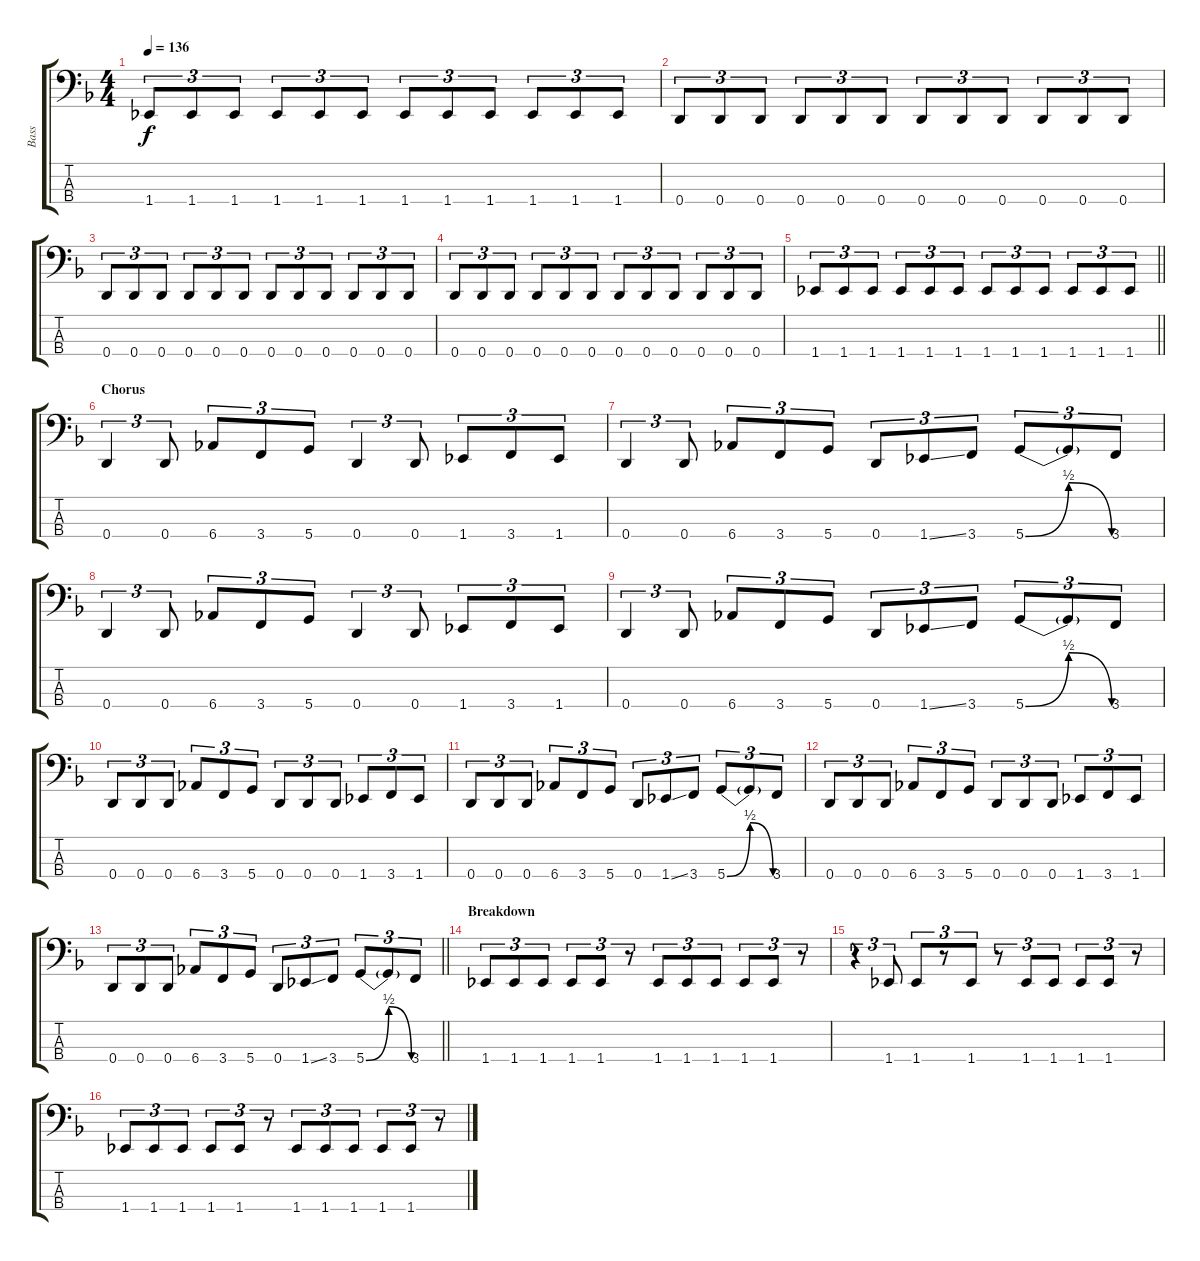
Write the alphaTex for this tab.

\track ("Bass" "Bass") {instrument electricbasspick}
\staff {score tabs}
\tuning (G2 D2 A1 D1) {hide}
\ts (4 4)
\tempo 136
\clef f4
\ks dminor
1.4.8{tu (3 2) dy f} 1.4.8{tu (3 2)} 1.4.8{tu (3 2)} 1.4.8{tu (3 2)} 1.4.8{tu (3 2)} 1.4.8{tu (3 2)} 1.4.8{tu (3 2)} 1.4.8{tu (3 2)} 1.4.8{tu (3 2)} 1.4.8{tu (3 2)} 1.4.8{tu (3 2)} 1.4.8{tu (3 2)} |
0.4.8{tu (3 2)} 0.4.8{tu (3 2)} 0.4.8{tu (3 2)} 0.4.8{tu (3 2)} 0.4.8{tu (3 2)} 0.4.8{tu (3 2)} 0.4.8{tu (3 2)} 0.4.8{tu (3 2)} 0.4.8{tu (3 2)} 0.4.8{tu (3 2)} 0.4.8{tu (3 2)} 0.4.8{tu (3 2)} |
0.4.8{tu (3 2)} 0.4.8{tu (3 2)} 0.4.8{tu (3 2)} 0.4.8{tu (3 2)} 0.4.8{tu (3 2)} 0.4.8{tu (3 2)} 0.4.8{tu (3 2)} 0.4.8{tu (3 2)} 0.4.8{tu (3 2)} 0.4.8{tu (3 2)} 0.4.8{tu (3 2)} 0.4.8{tu (3 2)} |
0.4.8{tu (3 2)} 0.4.8{tu (3 2)} 0.4.8{tu (3 2)} 0.4.8{tu (3 2)} 0.4.8{tu (3 2)} 0.4.8{tu (3 2)} 0.4.8{tu (3 2)} 0.4.8{tu (3 2)} 0.4.8{tu (3 2)} 0.4.8{tu (3 2)} 0.4.8{tu (3 2)} 0.4.8{tu (3 2)} |
\barLineRight lightlight
1.4.8{tu (3 2)} 1.4.8{tu (3 2)} 1.4.8{tu (3 2)} 1.4.8{tu (3 2)} 1.4.8{tu (3 2)} 1.4.8{tu (3 2)} 1.4.8{tu (3 2)} 1.4.8{tu (3 2)} 1.4.8{tu (3 2)} 1.4.8{tu (3 2)} 1.4.8{tu (3 2)} 1.4.8{tu (3 2)} |
\section ("" "Chorus")
0.4.4{tu (3 2)} 0.4.8{tu (3 2)} 6.4.8{tu (3 2)} 3.4.8{tu (3 2)} 5.4.8{tu (3 2)} 0.4.4{tu (3 2)} 0.4.8{tu (3 2)} 1.4.8{tu (3 2)} 3.4.8{tu (3 2)} 1.4.8{tu (3 2)} |
0.4.4{tu (3 2)} 0.4.8{tu (3 2)} 6.4.8{tu (3 2)} 3.4.8{tu (3 2)} 5.4.8{tu (3 2)} 0.4.8{tu (3 2)} 1.4{ss}.8{tu (3 2)} 3.4.8{tu (3 2)} 5.4{be (bendrelease 0 0 20 2 20 2 60 0)}.8{tu (3 2)} 5.4{t}.8{tu (3 2)} 3.4.8{tu (3 2)} |
0.4.4{tu (3 2)} 0.4.8{tu (3 2)} 6.4.8{tu (3 2)} 3.4.8{tu (3 2)} 5.4.8{tu (3 2)} 0.4.4{tu (3 2)} 0.4.8{tu (3 2)} 1.4.8{tu (3 2)} 3.4.8{tu (3 2)} 1.4.8{tu (3 2)} |
0.4.4{tu (3 2)} 0.4.8{tu (3 2)} 6.4.8{tu (3 2)} 3.4.8{tu (3 2)} 5.4.8{tu (3 2)} 0.4.8{tu (3 2)} 1.4{ss}.8{tu (3 2)} 3.4.8{tu (3 2)} 5.4{be (bendrelease 0 0 20 2 20 2 60 0)}.8{tu (3 2)} 5.4{t}.8{tu (3 2)} 3.4.8{tu (3 2)} |
0.4.8{tu (3 2)} 0.4.8{tu (3 2)} 0.4.8{tu (3 2)} 6.4.8{tu (3 2)} 3.4.8{tu (3 2)} 5.4.8{tu (3 2)} 0.4.8{tu (3 2)} 0.4.8{tu (3 2)} 0.4.8{tu (3 2)} 1.4.8{tu (3 2)} 3.4.8{tu (3 2)} 1.4.8{tu (3 2)} |
0.4.8{tu (3 2)} 0.4.8{tu (3 2)} 0.4.8{tu (3 2)} 6.4.8{tu (3 2)} 3.4.8{tu (3 2)} 5.4.8{tu (3 2)} 0.4.8{tu (3 2)} 1.4{ss}.8{tu (3 2)} 3.4.8{tu (3 2)} 5.4{be (bendrelease 0 0 20 2 20 2 60 0)}.8{tu (3 2)} 5.4{t}.8{tu (3 2)} 3.4.8{tu (3 2)} |
0.4.8{tu (3 2)} 0.4.8{tu (3 2)} 0.4.8{tu (3 2)} 6.4.8{tu (3 2)} 3.4.8{tu (3 2)} 5.4.8{tu (3 2)} 0.4.8{tu (3 2)} 0.4.8{tu (3 2)} 0.4.8{tu (3 2)} 1.4.8{tu (3 2)} 3.4.8{tu (3 2)} 1.4.8{tu (3 2)} |
\barLineRight lightlight
0.4.8{tu (3 2)} 0.4.8{tu (3 2)} 0.4.8{tu (3 2)} 6.4.8{tu (3 2)} 3.4.8{tu (3 2)} 5.4.8{tu (3 2)} 0.4.8{tu (3 2)} 1.4{ss}.8{tu (3 2)} 3.4.8{tu (3 2)} 5.4{be (bendrelease 0 0 20 2 20 2 60 0)}.8{tu (3 2)} 5.4{t}.8{tu (3 2)} 3.4.8{tu (3 2)} |
\section ("" "Breakdown")
1.4.8{tu (3 2)} 1.4.8{tu (3 2)} 1.4.8{tu (3 2)} 1.4.8{tu (3 2)} 1.4.8{tu (3 2)} r.8{tu (3 2)} 1.4.8{tu (3 2)} 1.4.8{tu (3 2)} 1.4.8{tu (3 2)} 1.4.8{tu (3 2)} 1.4.8{tu (3 2)} r.8{tu (3 2)} |
r.4{tu (3 2)} 1.4.8{tu (3 2)} 1.4.8{tu (3 2)} r.8{tu (3 2)} 1.4.8{tu (3 2)} r.8{tu (3 2)} 1.4.8{tu (3 2)} 1.4.8{tu (3 2)} 1.4.8{tu (3 2)} 1.4.8{tu (3 2)} r.8{tu (3 2)} |
1.4.8{tu (3 2)} 1.4.8{tu (3 2)} 1.4.8{tu (3 2)} 1.4.8{tu (3 2)} 1.4.8{tu (3 2)} r.8{tu (3 2)} 1.4.8{tu (3 2)} 1.4.8{tu (3 2)} 1.4.8{tu (3 2)} 1.4.8{tu (3 2)} 1.4.8{tu (3 2)} r.8{tu (3 2)}
